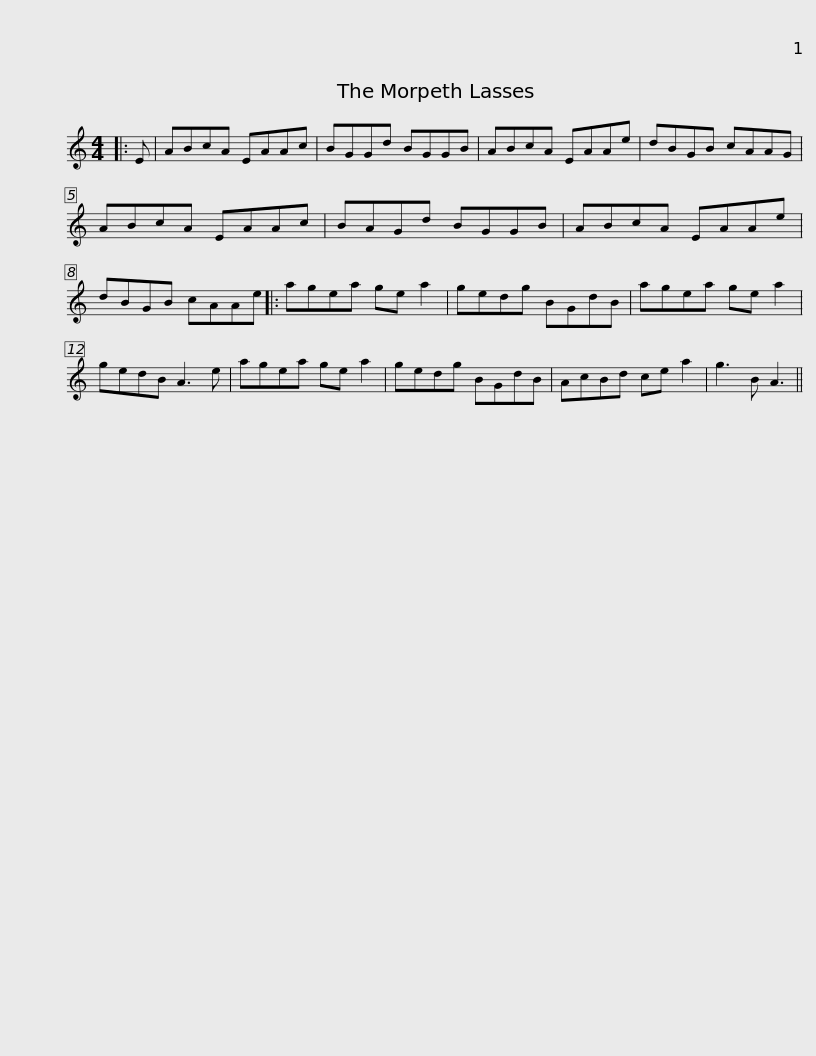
X:1
L:1/8
M:4/4
I:linebreak $
K:C
V:1 treble
V:1
|: E | ABcA EAAc | BGGd BGGB | ABcA EAAe | dBGB cAAG | %5
 ABcA EAAc |$ BAGd BGGB | ABcA EAAe | dBGB cAAe |: agea ge a2 | %10
 gedg BGdB | agea ge a2 |$ gedB A3 e | agea ge a2 | gedg BGdB | %15
 AcBd ce a2 | g3 B A3 || %17
